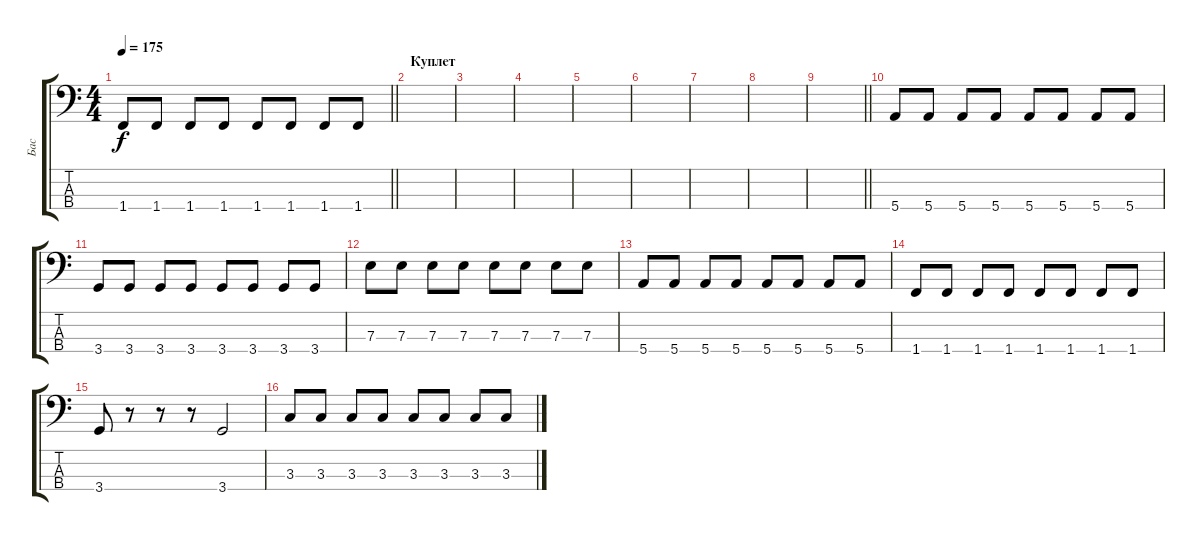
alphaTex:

\track ("Бас" "Бас") {instrument electricbassfinger}
\staff {score tabs}
\tuning (G2 D2 A1 E1) {hide}
\ts (4 4)
\tempo 175
\clef f4
\barLineRight lightlight
\ks c
1.4.8{dy f} 1.4.8 1.4.8 1.4.8 1.4.8 1.4.8 1.4.8 1.4.8 |
\section ("" "Куплет")
|
|
|
|
|
|
|
\barLineRight lightlight
|
\section ("" " ")
5.4.8 5.4.8 5.4.8 5.4.8 5.4.8 5.4.8 5.4.8 5.4.8 |
3.4.8 3.4.8 3.4.8 3.4.8 3.4.8 3.4.8 3.4.8 3.4.8 |
7.3.8 7.3.8 7.3.8 7.3.8 7.3.8 7.3.8 7.3.8 7.3.8 |
5.4.8 5.4.8 5.4.8 5.4.8 5.4.8 5.4.8 5.4.8 5.4.8 |
1.4.8 1.4.8 1.4.8 1.4.8 1.4.8 1.4.8 1.4.8 1.4.8 |
3.4.8 r.8 r.8 r.8 3.4.2 |
3.3.8 3.3.8 3.3.8 3.3.8 3.3.8 3.3.8 3.3.8 3.3.8
